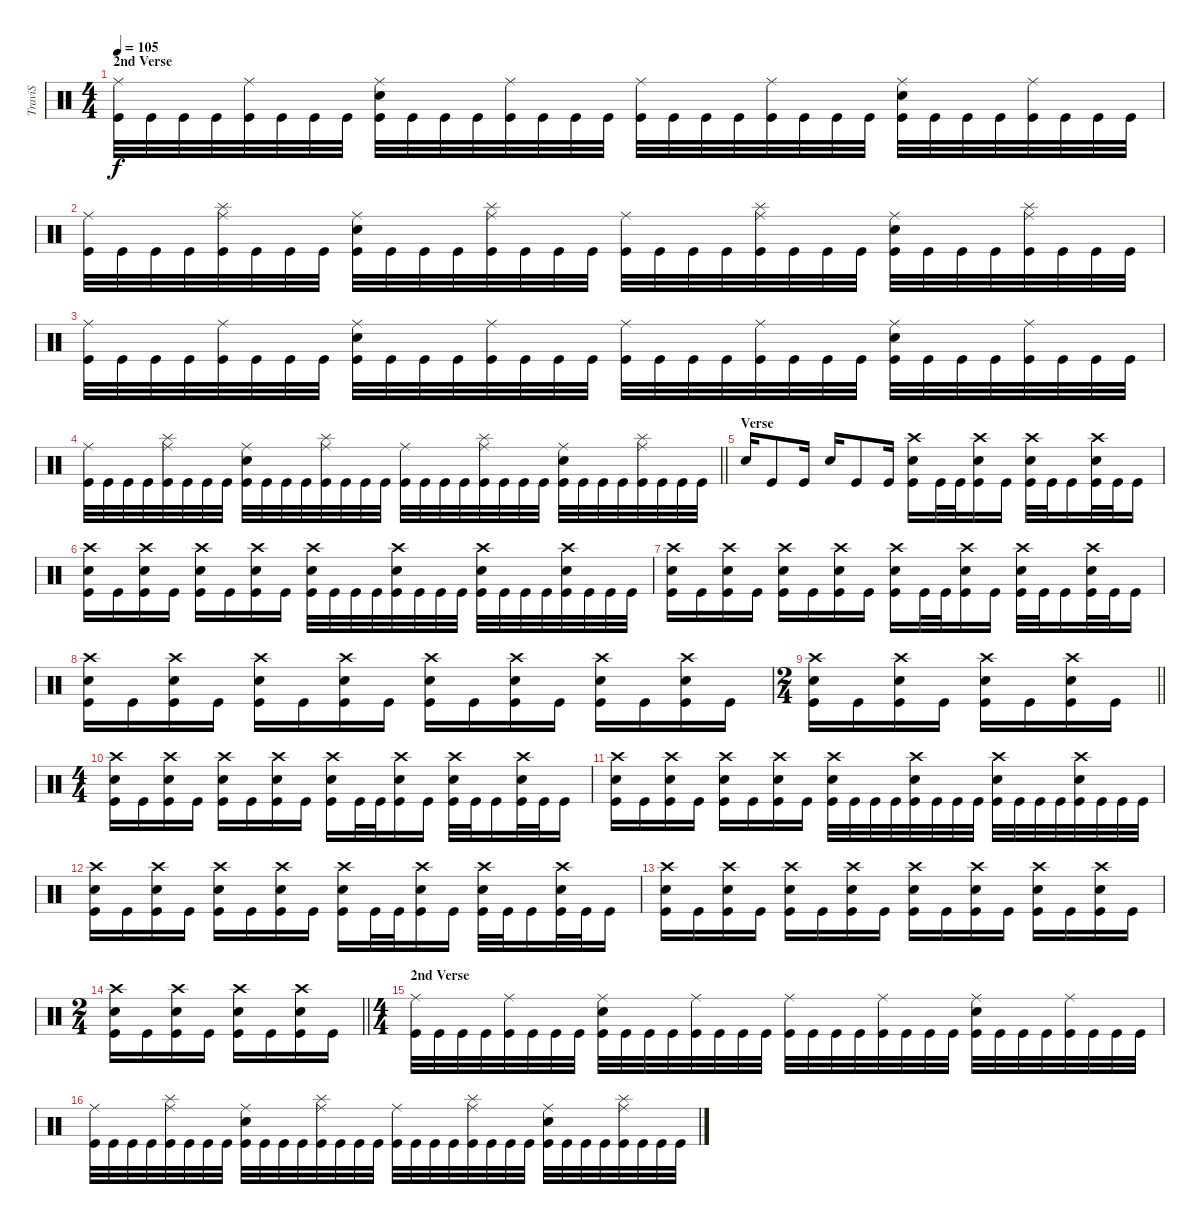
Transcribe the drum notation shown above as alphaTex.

\track ("TraviS" "TraviS") {instrument percussion}
\staff {score}
\articulation defaults
\ts (4 4)
\section ("" "2nd Verse")
\tempo 105
\clef neutral
\ks c
("Ride (middle)" "Kick (hit)").32{dy f} "Kick (hit)".32 "Kick (hit)".32 "Kick (hit)".32 ("Ride (middle)" "Kick (hit)").32 "Kick (hit)".32 "Kick (hit)".32 "Kick (hit)".32 ("Ride (middle)" "Snare (hit) 2" "Kick (hit)").32 "Kick (hit)".32 "Kick (hit)".32 "Kick (hit)".32 ("Ride (middle)" "Kick (hit)").32 "Kick (hit)".32 "Kick (hit)".32 "Kick (hit)".32 ("Ride (middle)" "Kick (hit)").32 "Kick (hit)".32 "Kick (hit)".32 "Kick (hit)".32 ("Ride (middle)" "Kick (hit)").32 "Kick (hit)".32 "Kick (hit)".32 "Kick (hit)".32 ("Ride (middle)" "Snare (hit) 2" "Kick (hit)").32 "Kick (hit)".32 "Kick (hit)".32 "Kick (hit)".32 ("Ride (middle)" "Kick (hit)").32 "Kick (hit)".32 "Kick (hit)".32 "Kick (hit)".32 |
("Ride (middle)" "Kick (hit)").32 "Kick (hit)".32 "Kick (hit)".32 "Kick (hit)".32 ("Ride (middle)" "Splash (hit)" "Kick (hit)").32 "Kick (hit)".32 "Kick (hit)".32 "Kick (hit)".32 ("Ride (middle)" "Snare (hit) 2" "Kick (hit)").32 "Kick (hit)".32 "Kick (hit)".32 "Kick (hit)".32 ("Ride (middle)" "Splash (hit)" "Kick (hit)").32 "Kick (hit)".32 "Kick (hit)".32 "Kick (hit)".32 ("Ride (middle)" "Kick (hit)").32 "Kick (hit)".32 "Kick (hit)".32 "Kick (hit)".32 ("Ride (middle)" "Splash (hit)" "Kick (hit)").32 "Kick (hit)".32 "Kick (hit)".32 "Kick (hit)".32 ("Ride (middle)" "Snare (hit) 2" "Kick (hit)").32 "Kick (hit)".32 "Kick (hit)".32 "Kick (hit)".32 ("Ride (middle)" "Splash (hit)" "Kick (hit)").32 "Kick (hit)".32 "Kick (hit)".32 "Kick (hit)".32 |
("Ride (middle)" "Kick (hit)").32 "Kick (hit)".32 "Kick (hit)".32 "Kick (hit)".32 ("Ride (middle)" "Kick (hit)").32 "Kick (hit)".32 "Kick (hit)".32 "Kick (hit)".32 ("Ride (middle)" "Snare (hit) 2" "Kick (hit)").32 "Kick (hit)".32 "Kick (hit)".32 "Kick (hit)".32 ("Ride (middle)" "Kick (hit)").32 "Kick (hit)".32 "Kick (hit)".32 "Kick (hit)".32 ("Ride (middle)" "Kick (hit)").32 "Kick (hit)".32 "Kick (hit)".32 "Kick (hit)".32 ("Ride (middle)" "Kick (hit)").32 "Kick (hit)".32 "Kick (hit)".32 "Kick (hit)".32 ("Ride (middle)" "Snare (hit) 2" "Kick (hit)").32 "Kick (hit)".32 "Kick (hit)".32 "Kick (hit)".32 ("Ride (middle)" "Kick (hit)").32 "Kick (hit)".32 "Kick (hit)".32 "Kick (hit)".32 |
\barLineRight lightlight
("Ride (middle)" "Kick (hit)").32 "Kick (hit)".32 "Kick (hit)".32 "Kick (hit)".32 ("Ride (middle)" "Splash (hit)" "Kick (hit)").32 "Kick (hit)".32 "Kick (hit)".32 "Kick (hit)".32 ("Ride (middle)" "Snare (hit) 2" "Kick (hit)").32 "Kick (hit)".32 "Kick (hit)".32 "Kick (hit)".32 ("Ride (middle)" "Splash (hit)" "Kick (hit)").32 "Kick (hit)".32 "Kick (hit)".32 "Kick (hit)".32 ("Ride (middle)" "Kick (hit)").32 "Kick (hit)".32 "Kick (hit)".32 "Kick (hit)".32 ("Ride (middle)" "Splash (hit)" "Kick (hit)").32 "Kick (hit)".32 "Kick (hit)".32 "Kick (hit)".32 ("Ride (middle)" "Snare (hit) 2" "Kick (hit)").32 "Kick (hit)".32 "Kick (hit)".32 "Kick (hit)".32 ("Ride (middle)" "Splash (hit)" "Kick (hit)").32 "Kick (hit)".32 "Kick (hit)".32 "Kick (hit)".32 |
\section ("" "Verse")
"Snare (hit) 2".16 "Kick (hit)".8 "Kick (hit)".16 "Snare (hit) 2".16 "Kick (hit)".8 "Kick (hit)".16 ("Crash high (hit)" "Snare (hit) 2" "Kick (hit)").16 "Kick (hit)".32 "Kick (hit)".32 ("Crash high (hit)" "Snare (hit) 2" "Kick (hit)").16 "Kick (hit)".16 ("Crash high (hit)" "Snare (hit) 2" "Kick (hit)").32 "Kick (hit)".32 "Kick (hit)".16 ("Crash high (hit)" "Snare (hit) 2" "Kick (hit)").32 "Kick (hit)".32 "Kick (hit)".16 |
("Crash high (hit)" "Snare (hit) 2" "Kick (hit)").16 "Kick (hit)".16 ("Crash high (hit)" "Snare (hit) 2" "Kick (hit)").16 "Kick (hit)".16 ("Crash high (hit)" "Snare (hit) 2" "Kick (hit)").16 "Kick (hit)".16 ("Crash high (hit)" "Snare (hit) 2" "Kick (hit)").16 "Kick (hit)".16 ("Crash high (hit)" "Snare (hit) 2" "Kick (hit)").32 "Kick (hit)".32 "Kick (hit)".32 "Kick (hit)".32 ("Crash high (hit)" "Snare (hit) 2" "Kick (hit)").32 "Kick (hit)".32 "Kick (hit)".32 "Kick (hit)".32 ("Crash high (hit)" "Snare (hit) 2" "Kick (hit)").32 "Kick (hit)".32 "Kick (hit)".32 "Kick (hit)".32 ("Crash high (hit)" "Snare (hit) 2" "Kick (hit)").32 "Kick (hit)".32 "Kick (hit)".32 "Kick (hit)".32 |
("Crash high (hit)" "Snare (hit) 2" "Kick (hit)").16 "Kick (hit)".16 ("Crash high (hit)" "Snare (hit) 2" "Kick (hit)").16 "Kick (hit)".16 ("Crash high (hit)" "Snare (hit) 2" "Kick (hit)").16 "Kick (hit)".16 ("Crash high (hit)" "Snare (hit) 2" "Kick (hit)").16 "Kick (hit)".16 ("Crash high (hit)" "Snare (hit) 2" "Kick (hit)").16 "Kick (hit)".32 "Kick (hit)".32 ("Crash high (hit)" "Snare (hit) 2" "Kick (hit)").16 "Kick (hit)".16 ("Crash high (hit)" "Snare (hit) 2" "Kick (hit)").32 "Kick (hit)".32 "Kick (hit)".16 ("Crash high (hit)" "Snare (hit) 2" "Kick (hit)").32 "Kick (hit)".32 "Kick (hit)".16 |
("Crash high (hit)" "Snare (hit) 2" "Kick (hit)").16 "Kick (hit)".16 ("Crash high (hit)" "Snare (hit) 2" "Kick (hit)").16 "Kick (hit)".16 ("Crash high (hit)" "Snare (hit) 2" "Kick (hit)").16 "Kick (hit)".16 ("Crash high (hit)" "Snare (hit) 2" "Kick (hit)").16 "Kick (hit)".16 ("Crash high (hit)" "Snare (hit) 2" "Kick (hit)").16 "Kick (hit)".16 ("Crash high (hit)" "Snare (hit) 2" "Kick (hit)").16 "Kick (hit)".16 ("Crash high (hit)" "Snare (hit) 2" "Kick (hit)").16 "Kick (hit)".16 ("Crash high (hit)" "Snare (hit) 2" "Kick (hit)").16 "Kick (hit)".16 |
\ts (2 4)
\barLineRight lightlight
("Crash high (hit)" "Snare (hit) 2" "Kick (hit)").16 "Kick (hit)".16 ("Crash high (hit)" "Snare (hit) 2" "Kick (hit)").16 "Kick (hit)".16 ("Crash high (hit)" "Snare (hit) 2" "Kick (hit)").16 "Kick (hit)".16 ("Crash high (hit)" "Snare (hit) 2" "Kick (hit)").16 "Kick (hit)".16 |
\ts (4 4)
("Crash high (hit)" "Snare (hit) 2" "Kick (hit)").16 "Kick (hit)".16 ("Crash high (hit)" "Snare (hit) 2" "Kick (hit)").16 "Kick (hit)".16 ("Crash high (hit)" "Snare (hit) 2" "Kick (hit)").16 "Kick (hit)".16 ("Crash high (hit)" "Snare (hit) 2" "Kick (hit)").16 "Kick (hit)".16 ("Crash high (hit)" "Snare (hit) 2" "Kick (hit)").16 "Kick (hit)".32 "Kick (hit)".32 ("Crash high (hit)" "Snare (hit) 2" "Kick (hit)").16 "Kick (hit)".16 ("Crash high (hit)" "Snare (hit) 2" "Kick (hit)").32 "Kick (hit)".32 "Kick (hit)".16 ("Crash high (hit)" "Snare (hit) 2" "Kick (hit)").32 "Kick (hit)".32 "Kick (hit)".16 |
("Crash high (hit)" "Snare (hit) 2" "Kick (hit)").16 "Kick (hit)".16 ("Crash high (hit)" "Snare (hit) 2" "Kick (hit)").16 "Kick (hit)".16 ("Crash high (hit)" "Snare (hit) 2" "Kick (hit)").16 "Kick (hit)".16 ("Crash high (hit)" "Snare (hit) 2" "Kick (hit)").16 "Kick (hit)".16 ("Crash high (hit)" "Snare (hit) 2" "Kick (hit)").32 "Kick (hit)".32 "Kick (hit)".32 "Kick (hit)".32 ("Crash high (hit)" "Snare (hit) 2" "Kick (hit)").32 "Kick (hit)".32 "Kick (hit)".32 "Kick (hit)".32 ("Crash high (hit)" "Snare (hit) 2" "Kick (hit)").32 "Kick (hit)".32 "Kick (hit)".32 "Kick (hit)".32 ("Crash high (hit)" "Snare (hit) 2" "Kick (hit)").32 "Kick (hit)".32 "Kick (hit)".32 "Kick (hit)".32 |
("Crash high (hit)" "Snare (hit) 2" "Kick (hit)").16 "Kick (hit)".16 ("Crash high (hit)" "Snare (hit) 2" "Kick (hit)").16 "Kick (hit)".16 ("Crash high (hit)" "Snare (hit) 2" "Kick (hit)").16 "Kick (hit)".16 ("Crash high (hit)" "Snare (hit) 2" "Kick (hit)").16 "Kick (hit)".16 ("Crash high (hit)" "Snare (hit) 2" "Kick (hit)").16 "Kick (hit)".32 "Kick (hit)".32 ("Crash high (hit)" "Snare (hit) 2" "Kick (hit)").16 "Kick (hit)".16 ("Crash high (hit)" "Snare (hit) 2" "Kick (hit)").32 "Kick (hit)".32 "Kick (hit)".16 ("Crash high (hit)" "Snare (hit) 2" "Kick (hit)").32 "Kick (hit)".32 "Kick (hit)".16 |
("Crash high (hit)" "Snare (hit) 2" "Kick (hit)").16 "Kick (hit)".16 ("Crash high (hit)" "Snare (hit) 2" "Kick (hit)").16 "Kick (hit)".16 ("Crash high (hit)" "Snare (hit) 2" "Kick (hit)").16 "Kick (hit)".16 ("Crash high (hit)" "Snare (hit) 2" "Kick (hit)").16 "Kick (hit)".16 ("Crash high (hit)" "Snare (hit) 2" "Kick (hit)").16 "Kick (hit)".16 ("Crash high (hit)" "Snare (hit) 2" "Kick (hit)").16 "Kick (hit)".16 ("Crash high (hit)" "Snare (hit) 2" "Kick (hit)").16 "Kick (hit)".16 ("Crash high (hit)" "Snare (hit) 2" "Kick (hit)").16 "Kick (hit)".16 |
\ts (2 4)
\barLineRight lightlight
("Crash high (hit)" "Snare (hit) 2" "Kick (hit)").16 "Kick (hit)".16 ("Crash high (hit)" "Snare (hit) 2" "Kick (hit)").16 "Kick (hit)".16 ("Crash high (hit)" "Snare (hit) 2" "Kick (hit)").16 "Kick (hit)".16 ("Crash high (hit)" "Snare (hit) 2" "Kick (hit)").16 "Kick (hit)".16 |
\ts (4 4)
\section ("" "2nd Verse")
("Ride (middle)" "Kick (hit)").32 "Kick (hit)".32 "Kick (hit)".32 "Kick (hit)".32 ("Ride (middle)" "Kick (hit)").32 "Kick (hit)".32 "Kick (hit)".32 "Kick (hit)".32 ("Ride (middle)" "Snare (hit) 2" "Kick (hit)").32 "Kick (hit)".32 "Kick (hit)".32 "Kick (hit)".32 ("Ride (middle)" "Kick (hit)").32 "Kick (hit)".32 "Kick (hit)".32 "Kick (hit)".32 ("Ride (middle)" "Kick (hit)").32 "Kick (hit)".32 "Kick (hit)".32 "Kick (hit)".32 ("Ride (middle)" "Kick (hit)").32 "Kick (hit)".32 "Kick (hit)".32 "Kick (hit)".32 ("Ride (middle)" "Snare (hit) 2" "Kick (hit)").32 "Kick (hit)".32 "Kick (hit)".32 "Kick (hit)".32 ("Ride (middle)" "Kick (hit)").32 "Kick (hit)".32 "Kick (hit)".32 "Kick (hit)".32 |
("Ride (middle)" "Kick (hit)").32 "Kick (hit)".32 "Kick (hit)".32 "Kick (hit)".32 ("Ride (middle)" "Splash (hit)" "Kick (hit)").32 "Kick (hit)".32 "Kick (hit)".32 "Kick (hit)".32 ("Ride (middle)" "Snare (hit) 2" "Kick (hit)").32 "Kick (hit)".32 "Kick (hit)".32 "Kick (hit)".32 ("Ride (middle)" "Splash (hit)" "Kick (hit)").32 "Kick (hit)".32 "Kick (hit)".32 "Kick (hit)".32 ("Ride (middle)" "Kick (hit)").32 "Kick (hit)".32 "Kick (hit)".32 "Kick (hit)".32 ("Ride (middle)" "Splash (hit)" "Kick (hit)").32 "Kick (hit)".32 "Kick (hit)".32 "Kick (hit)".32 ("Ride (middle)" "Snare (hit) 2" "Kick (hit)").32 "Kick (hit)".32 "Kick (hit)".32 "Kick (hit)".32 ("Ride (middle)" "Splash (hit)" "Kick (hit)").32 "Kick (hit)".32 "Kick (hit)".32 "Kick (hit)".32
